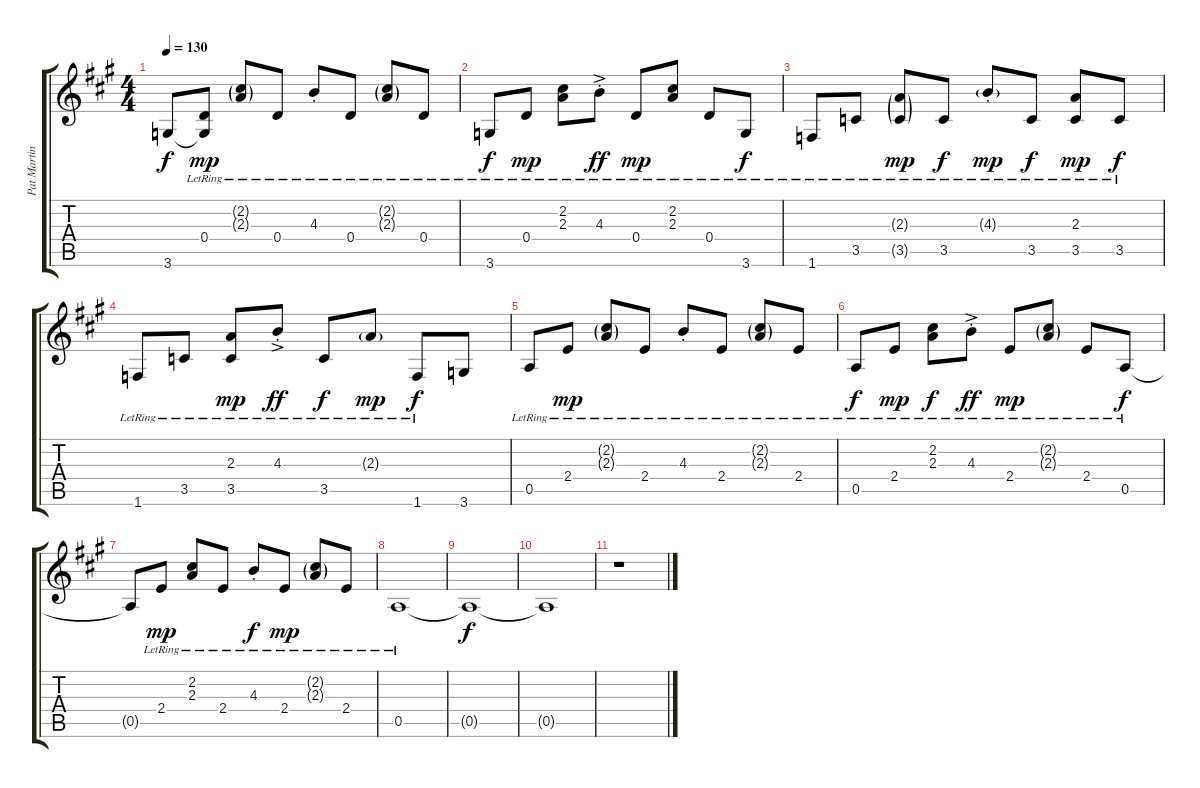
\track ("Pat Martino-PM's ne 4" "Pat Martin") {instrument electricguitarjazz}
\staff {score tabs}
\tuning (E4 B3 G3 D3 A2 E2) {hide}
\ts (4 4)
\tempo 130
\clef g2
\ks a
3.6.8{dy f} (0.4{lr} 3.6{t}).8{dy mp} (2.2{g lr} 2.3{g lr}).8 0.4{lr}.8 4.3{st lr}.8 0.4{lr}.8 (2.2{g lr} 2.3{g lr}).8 0.4{lr}.8 |
3.6{lr}.8{dy f} 0.4{lr}.8{dy mp} (2.2{lr} 2.3{lr}).8 4.3{ac st lr}.8{dy ff} 0.4{lr}.8{dy mp} (2.2{lr} 2.3{lr}).8 0.4{lr}.8 3.6{lr}.8{dy f} |
1.6{lr}.8 3.5{lr}.8 (2.3{g lr} 3.5{g lr}).8{dy mp} 3.5{lr}.8{dy f} 4.3{g st lr}.8{dy mp} 3.5{lr}.8{dy f} (2.3{lr} 3.5{lr}).8{dy mp} 3.5{lr}.8{dy f} |
1.6{lr}.8 3.5{lr}.8 (2.3{lr} 3.5{lr}).8{dy mp} 4.3{ac st lr}.8{dy ff} 3.5{lr}.8{dy f} 2.3{g lr}.8{dy mp} 1.6{lr}.8{dy f} 3.6.8 |
0.5{lr}.8 2.4{lr}.8{dy mp} (2.2{g lr} 2.3{g lr}).8 2.4{lr}.8 4.3{st lr}.8 2.4{lr}.8 (2.2{g lr} 2.3{g lr}).8 2.4{lr}.8 |
0.5{lr}.8{dy f} 2.4{lr}.8{dy mp} (2.2{lr} 2.3{lr}).8{dy f} 4.3{ac st lr}.8{dy ff} 2.4{lr}.8{dy mp} (2.2{g lr} 2.3{g lr}).8 2.4{lr}.8 0.5{lr}.8{dy f} |
0.5{t}.8 2.4{lr}.8{dy mp} (2.2{lr} 2.3{lr}).8 2.4{lr}.8 4.3{st lr}.8{dy f} 2.4{lr}.8{dy mp} (2.2{g lr} 2.3{g lr}).8 2.4{lr}.8 |
0.5{lr}.1 |
0.5{t}.1{dy f} |
0.5{t}.1 |
r.1
